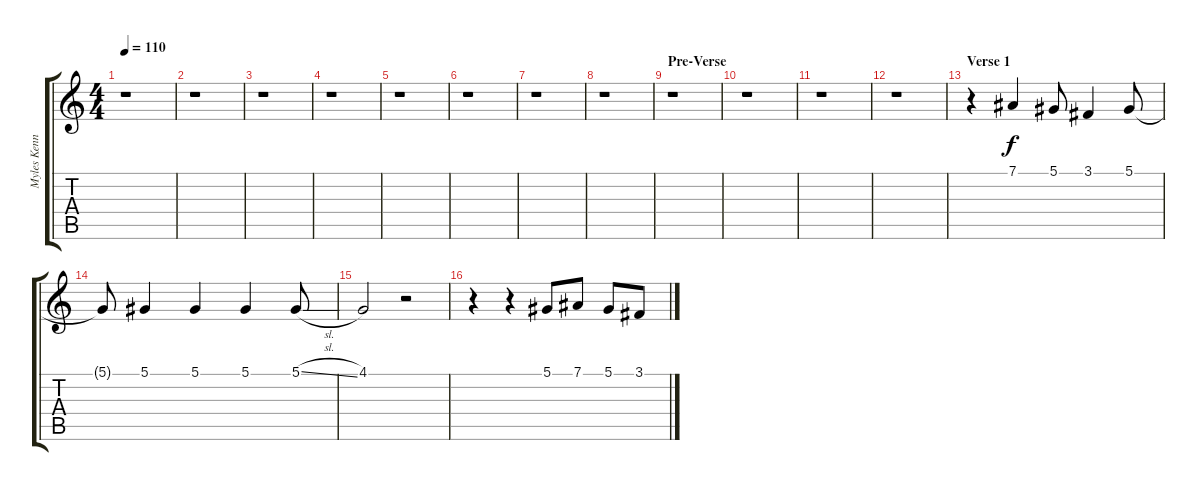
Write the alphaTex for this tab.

\track ("Myles Kennedy" "Myles Kenn") {instrument cello}
\staff {score tabs}
\tuning (Eb4 Bb3 Gb3 Db3 Ab2 Db2) {hide}
\ts (4 4)
\tempo 110
\clef g2
\ks c
r.1{dy f instrument cello} |
r.1 |
r.1 |
r.1 |
r.1 |
r.1 |
r.1 |
r.1 |
\section ("" "Pre-Verse")
r.1 |
r.1 |
r.1 |
r.1 |
\section ("" "Verse 1")
r.4 7.1.4 5.1.8 3.1.4 5.1.8 |
5.1{t}.8 5.1.4 5.1.4 5.1.4 5.1{sl}.8 |
4.1.2 r.2 |
r.4 r.4 5.1.8 7.1.8 5.1.8 3.1.8
